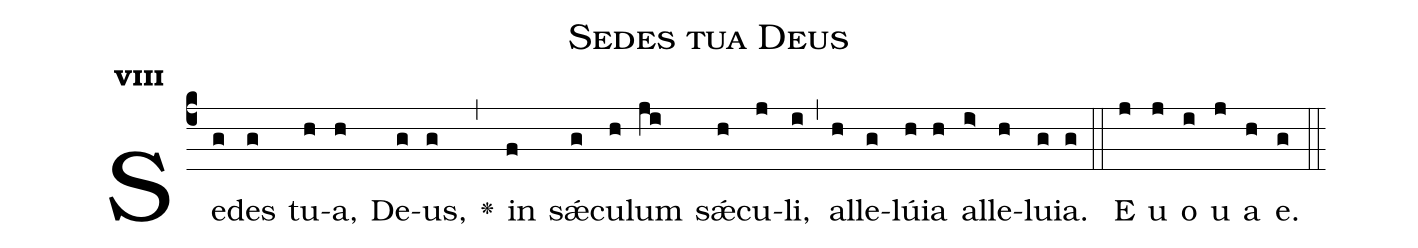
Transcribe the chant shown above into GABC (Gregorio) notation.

name:Sedes tua Deus;
office-part:Antiphona;
mode:8;
%%
initial-style: 1;
name: Sedes tua Deus
book: Antiphonae & Responsoria/Tomus II, p. 209;
occasion: Hebdomada V Paschae Dominica;
office-part: Vesperae II Ant 1;
user-notes: ;
commentary: ;
annotation: 8g;
centering-scheme: english;
fontsize: 12;
font: OFLSortsMillGoudy;
height: 11;
width: 4.5;
%%
(c4)Se(g)des(g) tu(h)a,(h) De(g)us,(g) <v>\greheightstar</v>(,) in(f) sǽ(g)cu(h)lum(ji) sǽ(h)cu(j)li,(i) (,) al(h)le(g)lú(h)ia(h) al(i>)le(h)lu(g)ia.(g) (::)
E(j) u(j) o(i) u(j) a(h) e.(g) (::)
